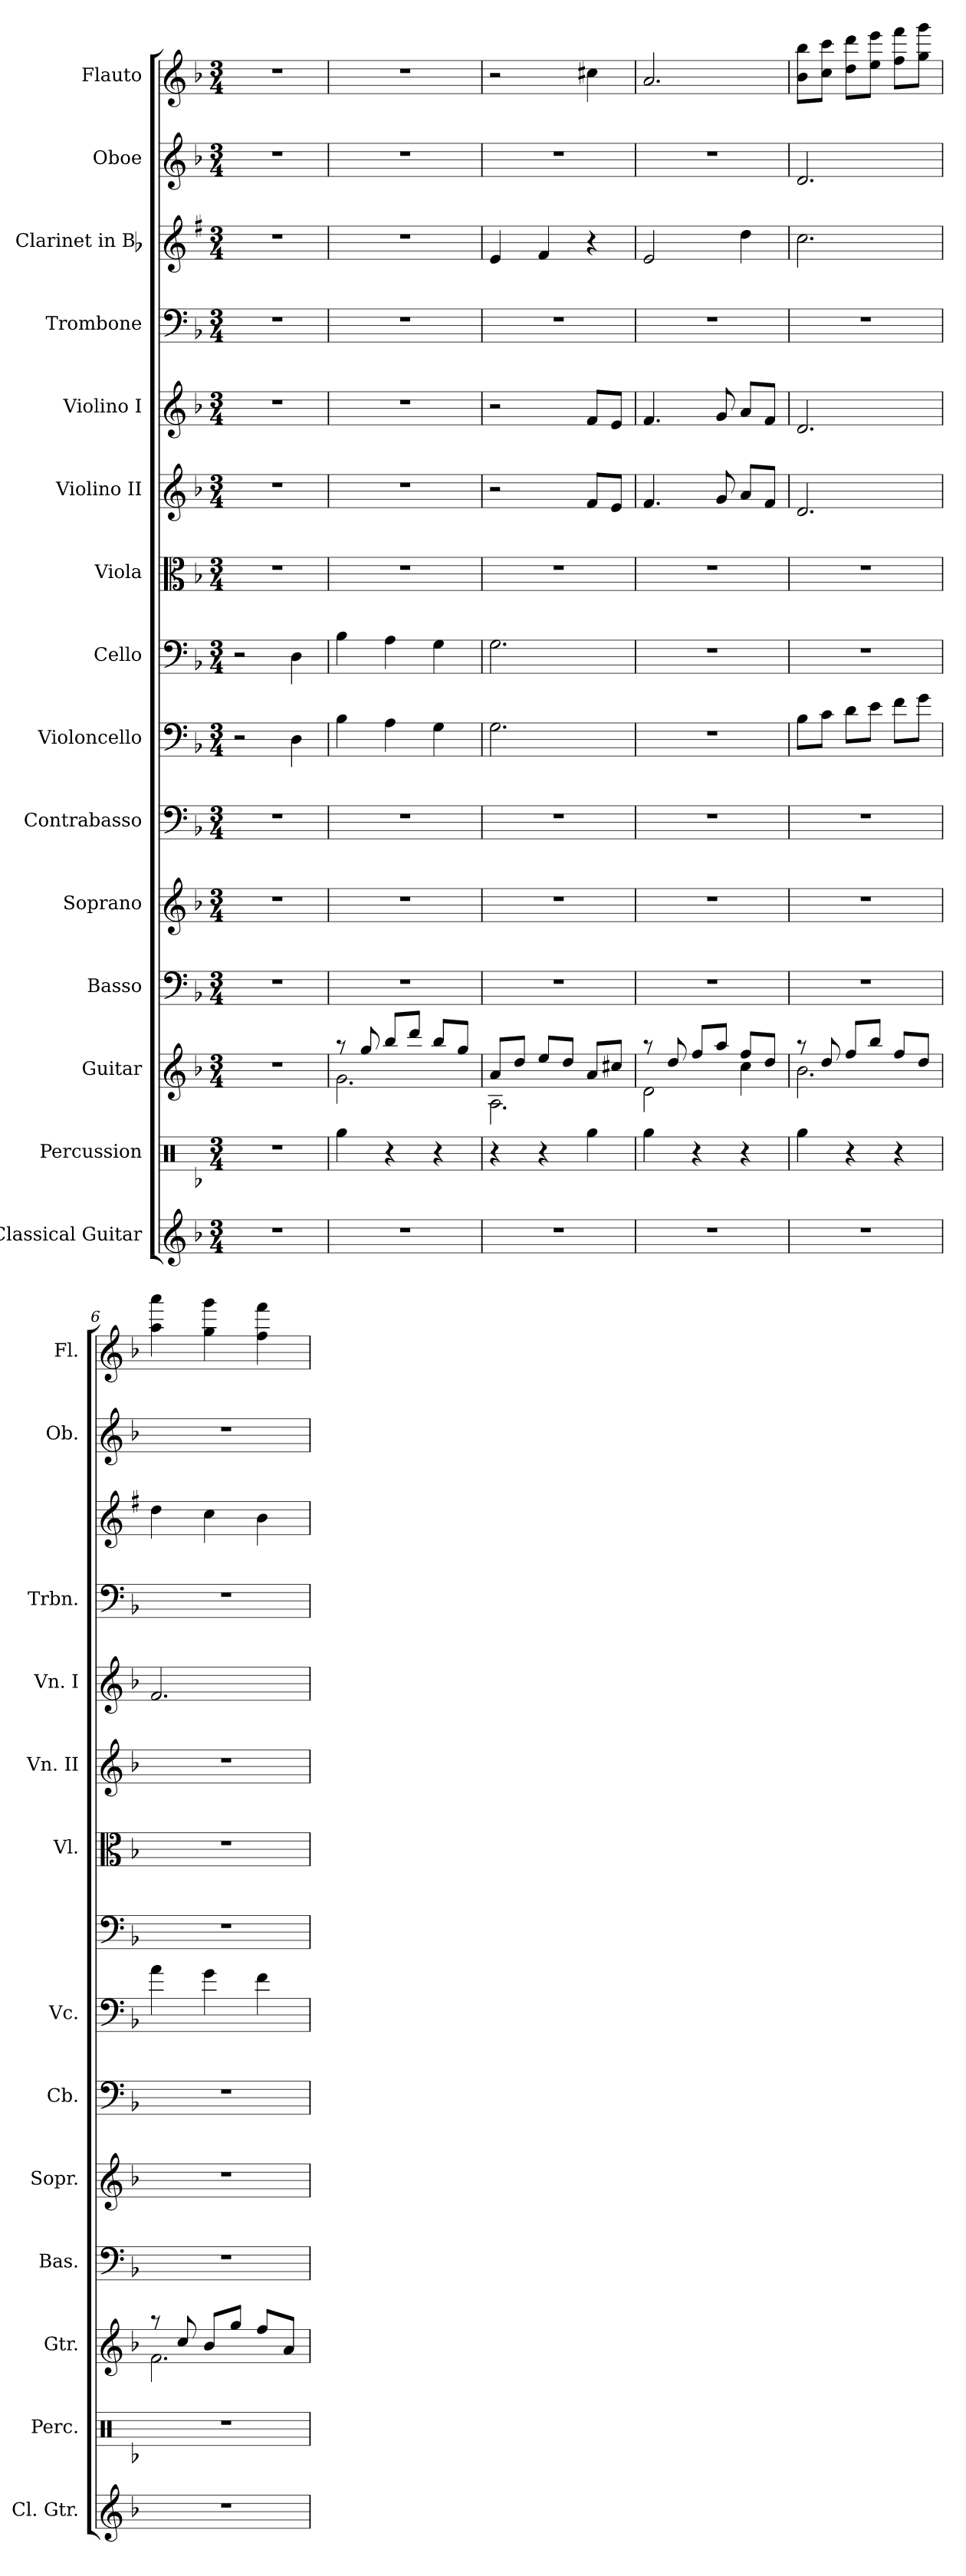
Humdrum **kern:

**kern	**kern	**kern	**kern	**kern	**kern	**kern	**kern	**kern	**kern	**kern	**kern	**kern	**kern	**kern
*part15	*part14	*part13	*part12	*part11	*part10	*part9	*part8	*part7	*part6	*part5	*part4	*part3	*part2	*part1
*staff15	*staff14	*staff13	*staff12	*staff11	*staff10	*staff9	*staff8	*staff7	*staff6	*staff5	*staff4	*staff3	*staff2	*staff1
*I"Classical Guitar	*I"Percussion	*I"Guitar	*I"Basso	*I"Soprano	*I"Contrabasso	*I"Violoncello	*I"Cello	*I"Viola	*I"Violino II	*I"Violino I	*I"Trombone	*I"Clarinet in Bb	*I"Oboe	*I"Flauto
*I'Cl. Gtr.	*I'Perc.	*I'Gtr.	*I'Bas.	*I'Sopr.	*I'Cb.	*I'Vc.	*	*I'Vl.	*I'Vn. II	*I'Vn. I	*I'Trbn.	*	*I'Ob.	*I'Fl.
*clefG2	*clefX	*clefG2	*clefF4	*clefG2	*clefF4	*clefF4	*clefF4	*clefC3	*clefG2	*clefG2	*clefF4	*clefG2	*clefG2	*clefG2
*ITrd7c12	*	*ITrd7c12	*	*	*ITrd7c12	*	*	*	*	*	*	*ITrd1c2	*	*
*k[b-]	*k[b-]	*k[b-]	*k[b-]	*k[b-]	*k[b-]	*k[b-]	*k[b-]	*k[b-]	*k[b-]	*k[b-]	*k[b-]	*k[b-]	*k[b-]	*k[b-]
*F:	*F:	*F:	*F:	*F:	*F:	*F:	*F:	*F:	*F:	*F:	*F:	*F:	*F:	*F:
*M3/4	*M3/4	*M3/4	*M3/4	*M3/4	*M3/4	*M3/4	*M3/4	*M3/4	*M3/4	*M3/4	*M3/4	*M3/4	*M3/4	*M3/4
=1	=1	=1	=1	=1	=1	=1	=1	=1	=1	=1	=1	=1	=1	=1
2.r	2.r	2.r	2.r	2.r	2.r	2r	2r	2.r	2.r	2.r	2.r	2.r	2.r	2.r
.	.	.	.	.	.	4D\	4D\	.	.	.	.	.	.	.
=2	=2	=2	=2	=2	=2	=2	=2	=2	=2	=2	=2	=2	=2	=2
*	*	*^	*	*	*	*	*	*	*	*	*	*	*	*
2.r	4Rgg\	8raa	2.G\	2.r	2.r	2.r	4B-\	4B-\	2.r	2.r	2.r	2.r	2.r	2.r	2.r
.	.	8g/	.	.	.	.	.	.	.	.	.	.	.	.	.
.	4r	8b-/L	.	.	.	.	4A\	4A\	.	.	.	.	.	.	.
.	.	8dd/J	.	.	.	.	.	.	.	.	.	.	.	.	.
.	4r	8b-/L	.	.	.	.	4G\	4G\	.	.	.	.	.	.	.
.	.	8g/J	.	.	.	.	.	.	.	.	.	.	.	.	.
=3	=3	=3	=3	=3	=3	=3	=3	=3	=3	=3	=3	=3	=3	=3	=3
2.r	4r	8A/L	2.AA\	2.r	2.r	2.r	2.G\	2.G\	2.r	2r	2r	2.r	4d/	2.r	2r
.	.	8d/J	.	.	.	.	.	.	.	.	.	.	.	.	.
.	4r	8e/L	.	.	.	.	.	.	.	.	.	.	4e/	.	.
.	.	8d/J	.	.	.	.	.	.	.	.	.	.	.	.	.
.	4Rgg\	8A/L	.	.	.	.	.	.	.	8f/L	8f/L	.	4r	.	4cc#X\
.	.	8c#X/J	.	.	.	.	.	.	.	8e/J	8e/J	.	.	.	.
=4	=4	=4	=4	=4	=4	=4	=4	=4	=4	=4	=4	=4	=4	=4	=4
2.r	4Rgg\	8raa	2D\	2.r	2.r	2.r	2.r	2.r	2.r	4.f/	4.f/	2.r	2d/	2.r	2.a/
.	.	8d/	.	.	.	.	.	.	.	.	.	.	.	.	.
.	4r	8f/L	.	.	.	.	.	.	.	.	.	.	.	.	.
.	.	8a/J	.	.	.	.	.	.	.	8g/	8g/	.	.	.	.
.	4r	8f/L	4c\	.	.	.	.	.	.	8a/L	8a/L	.	4cc\	.	.
.	.	8d/J	.	.	.	.	.	.	.	8f/J	8f/J	.	.	.	.
=5	=5	=5	=5	=5	=5	=5	=5	=5	=5	=5	=5	=5	=5	=5	=5
2.r	4Rgg\	8raa	2.B-\	2.r	2.r	2.r	8B-\L	2.r	2.r	2.d/	2.d/	2.r	2.b-\	2.d/	8b-\ 8bb-\L
.	.	8d/	.	.	.	.	8c\J	.	.	.	.	.	.	.	8cc\ 8ccc\J
.	4r	8f/L	.	.	.	.	8d\L	.	.	.	.	.	.	.	8dd\ 8ddd\L
.	.	8b-/J	.	.	.	.	8e\J	.	.	.	.	.	.	.	8ee\ 8eee\J
.	4r	8f/L	.	.	.	.	8f\L	.	.	.	.	.	.	.	8ff\ 8fff\L
.	.	8d/J	.	.	.	.	8g\J	.	.	.	.	.	.	.	8gg\ 8ggg\J
=6	=6	=6	=6	=6	=6	=6	=6	=6	=6	=6	=6	=6	=6	=6	=6
2.r	2.r	8raa	2.F\	2.r	2.r	2.r	4a\	2.r	2.r	2.r	2.f/	2.r	4cc\	2.r	4aa\ 4aaa\
.	.	8c/	.	.	.	.	.	.	.	.	.	.	.	.	.
.	.	8B-/L	.	.	.	.	4g\	.	.	.	.	.	4b-\	.	4gg\ 4ggg\
.	.	8g/J	.	.	.	.	.	.	.	.	.	.	.	.	.
.	.	8f/L	.	.	.	.	4f\	.	.	.	.	.	4a\	.	4ff\ 4fff\
.	.	8A/J	.	.	.	.	.	.	.	.	.	.	.	.	.
*	*	*v	*v	*	*	*	*	*	*	*	*	*	*	*	*
=	=	=	=	=	=	=	=	=	=	=	=	=	=	=
*-	*-	*-	*-	*-	*-	*-	*-	*-	*-	*-	*-	*-	*-	*-
